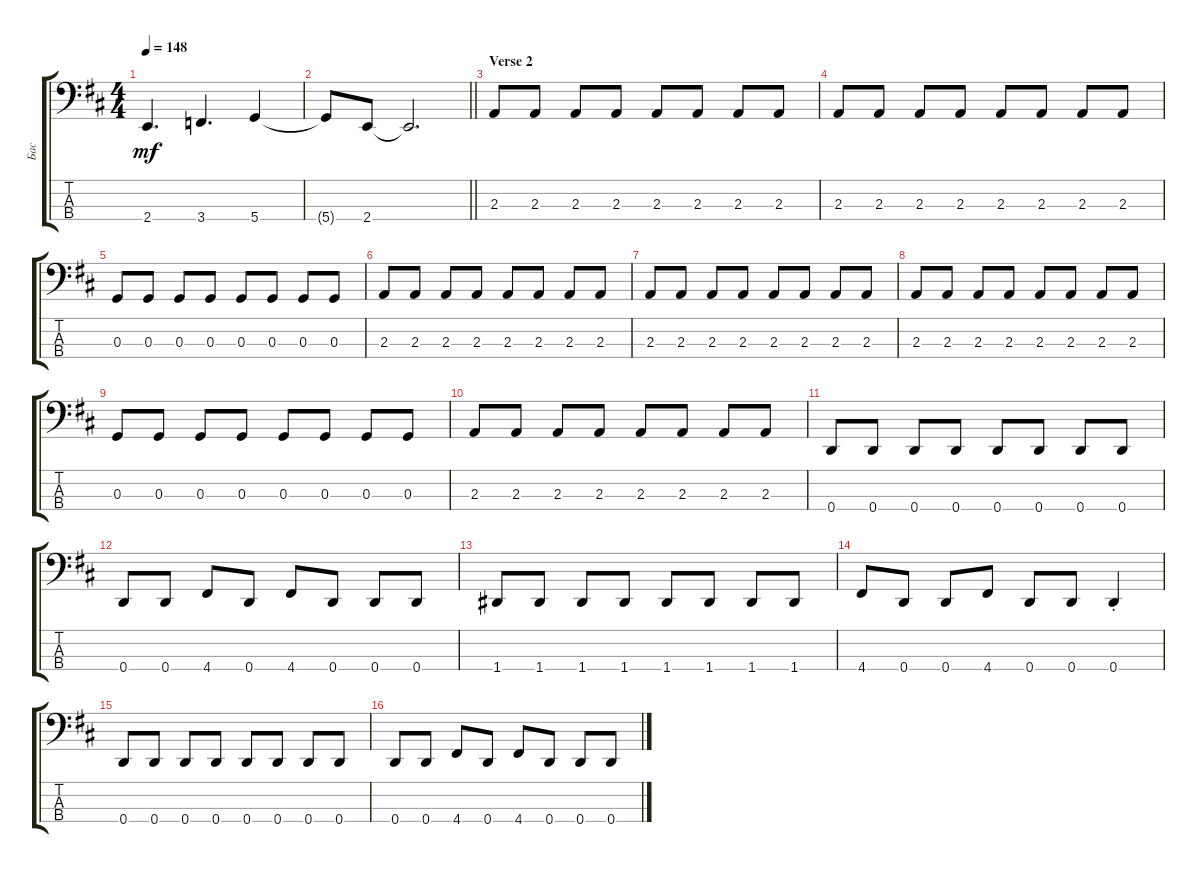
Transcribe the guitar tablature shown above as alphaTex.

\track ("Бас" "Бас") {instrument electricbassfinger}
\staff {score tabs}
\tuning (F2 C2 G1 D1) {hide}
\ts (4 4)
\tempo 148
\clef f4
\ks bminor
2.4.4{d dy mf} 3.4.4{d} 5.4.4 |
\barLineRight lightlight
5.4{t}.8 2.4.8 2.4{t}.2{d} |
\section ("" "Verse 2")
2.3.8 2.3.8 2.3.8 2.3.8 2.3.8 2.3.8 2.3.8 2.3.8 |
2.3.8 2.3.8 2.3.8 2.3.8 2.3.8 2.3.8 2.3.8 2.3.8 |
0.3.8 0.3.8 0.3.8 0.3.8 0.3.8 0.3.8 0.3.8 0.3.8 |
2.3.8 2.3.8 2.3.8 2.3.8 2.3.8 2.3.8 2.3.8 2.3.8 |
2.3.8 2.3.8 2.3.8 2.3.8 2.3.8 2.3.8 2.3.8 2.3.8 |
2.3.8 2.3.8 2.3.8 2.3.8 2.3.8 2.3.8 2.3.8 2.3.8 |
0.3.8 0.3.8 0.3.8 0.3.8 0.3.8 0.3.8 0.3.8 0.3.8 |
2.3.8 2.3.8 2.3.8 2.3.8 2.3.8 2.3.8 2.3.8 2.3.8 |
0.4.8 0.4.8 0.4.8 0.4.8 0.4.8 0.4.8 0.4.8 0.4.8 |
0.4.8 0.4.8 4.4.8 0.4.8 4.4.8 0.4.8 0.4.8 0.4.8 |
1.4.8 1.4.8 1.4.8 1.4.8 1.4.8 1.4.8 1.4.8 1.4.8 |
4.4.8 0.4.8 0.4.8 4.4.8 0.4.8 0.4.8 0.4{st}.4 |
0.4.8 0.4.8 0.4.8 0.4.8 0.4.8 0.4.8 0.4.8 0.4.8 |
0.4.8 0.4.8 4.4.8 0.4.8 4.4.8 0.4.8 0.4.8 0.4.8
